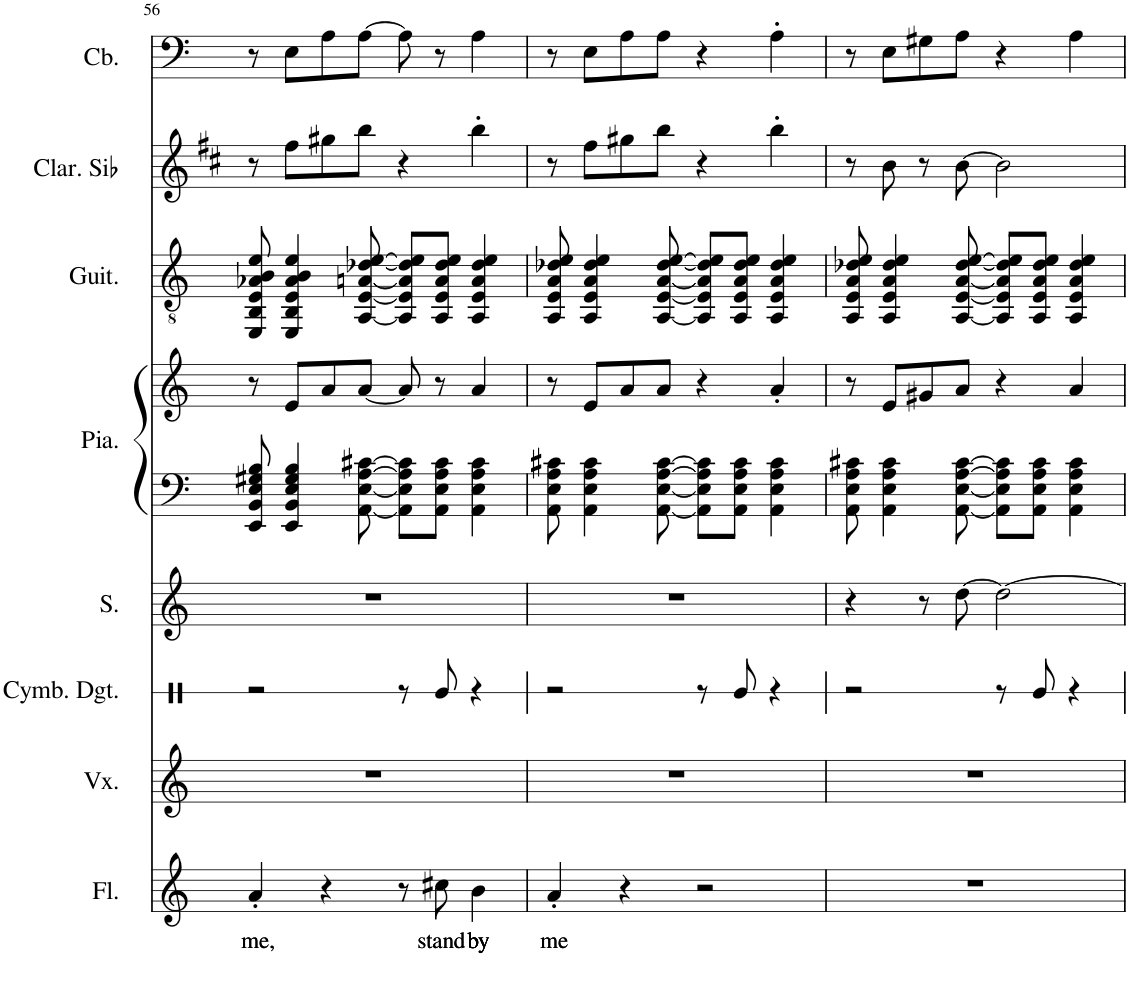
**kern	**text	**kern	**kern	**kern	**kern	**kern	**kern	**kern	**kern
*part8	*part8	*part7	*part6	*part5	*part4	*part4	*part3	*part2	*part1
*staff9	*staff9	*staff8	*staff7	*staff6	*staff5	*staff4	*staff3	*staff2	*staff1
*I"Flûte	*	*I"Voix, Voice Ohh	*I"Cymbales à doigts, Percusión	*I"Soprano, Voice Ahh	*I"Piano	*	*I"Guitare classique	*I"Clarinette en Sib	*I"Contrebasse
*I'Fl.	*	*I'Vx.	*I'Cymb. Dgt.	*I'S.	*I'Pia.	*	*I'Guit.	*I'Clar. Sib	*I'Cb.
!!LO:PB:g=z
*clefG2	*	*clefG2	*clefX	*clefG2	*clefF4	*clefG2	*clefGv2	*clefG2	*clefF4
*	*	*	*	*	*	*	*	*Trd1c2	*Trd7c12
*k[]	*	*k[]	*k[]	*k[]	*k[]	*k[]	*k[]	*k[f#c#]	*k[]
*M4/4	*	*M4/4	*M4/4	*M4/4	*M4/4	*M4/4	*M4/4	*M4/4	*M4/4
=56	=56	=56	=56	=56	=56	=56	=56	=56	=56
!	!LO:LY:b	!	!	!	!	!	!	!	!
4a'/	me,	1r	2r	1r	8EE/ 8BB/ 8E/ 8G#X/ 8B/	8r	8EE/ 8BB/ 8E/ 8A-X/ 8B/ 8e/	8r	8r
.	.	.	.	.	4EE/ 4BB/ 4E/ 4G#/ 4B/	8e/L	4EE/ 4BB/ 4E/ 4A-/ 4B/ 4e/	8ff#\L	8E\L
4r	.	.	.	.	.	8a/	.	8gg#X\	8A\
.	.	.	.	.	[8AA\ [8E\ [8A\ [8c#X\	[8a/J	[8AA/ [8E/ [8An/ [8d-X/ [8e/	8bb\J	[8A\J
8r	.	.	8r	.	8AA\] 8E\] 8A\] 8c#\]L	8a/]	8AA/] 8E/] 8A/] 8d-/] 8e/]L	4r	8A\]
!	!LO:LY:b	!	!	!	!	!	!	!	!
8cc#X\	stand	.	8Re/	.	8AA\ 8E\ 8A\ 8c#\J	8r	8AA/ 8E/ 8A/ 8d-/ 8e/J	.	8r
!	!LO:LY:b	!	!	!	!	!	!	!	!
4b\	by	.	4r	.	4AA\ 4E\ 4A\ 4c#\	4a/	4AA/ 4E/ 4A/ 4d-/ 4e/	4bb'\	4A\
=57	=57	=57	=57	=57	=57	=57	=57	=57	=57
!	!LO:LY:b	!	!	!	!	!	!	!	!
4a'/	me	1r	2r	1r	8AA\ 8E\ 8A\ 8c#X\	8r	8AA/ 8E/ 8A/ 8d-X/ 8e/	8r	8r
.	.	.	.	.	4AA\ 4E\ 4A\ 4c#\	8e/L	4AA/ 4E/ 4A/ 4d-/ 4e/	8ff#\L	8E\L
4r	.	.	.	.	.	8a/	.	8gg#X\	8A\
.	.	.	.	.	[8AA\ [8E\ [8A\ [8c#\	8a/J	[8AA/ [8E/ [8A/ [8d-/ [8e/	8bb\J	8A\J
2r	.	.	8r	.	8AA\] 8E\] 8A\] 8c#\]L	4r	8AA/] 8E/] 8A/] 8d-/] 8e/]L	4r	4r
.	.	.	8Re/	.	8AA\ 8E\ 8A\ 8c#\J	.	8AA/ 8E/ 8A/ 8d-/ 8e/J	.	.
.	.	.	4r	.	4AA\ 4E\ 4A\ 4c#\	4a'/	4AA/ 4E/ 4A/ 4d-/ 4e/	4bb'\	4A'\
=58	=58	=58	=58	=58	=58	=58	=58	=58	=58
1r	.	1r	2r	4r	8AA\ 8E\ 8A\ 8c#X\	8r	8AA/ 8E/ 8A/ 8d-X/ 8e/	8r	8r
.	.	.	.	.	4AA\ 4E\ 4A\ 4c#\	8e/L	4AA/ 4E/ 4A/ 4d-/ 4e/	8b\	8E\L
.	.	.	.	8r	.	8g#X/	.	8r	8G#X\
.	.	.	.	[8dd\	[8AA\ [8E\ [8A\ [8c#\	8a/J	[8AA/ [8E/ [8A/ [8d-/ [8e/	[8b\	8A\J
.	.	.	8r	2dd\_	8AA\] 8E\] 8A\] 8c#\]L	4r	8AA/] 8E/] 8A/] 8d-/] 8e/]L	2b\]	4r
.	.	.	8Re/	.	8AA\ 8E\ 8A\ 8c#\J	.	8AA/ 8E/ 8A/ 8d-/ 8e/J	.	.
.	.	.	4r	.	4AA\ 4E\ 4A\ 4c#\	4a/	4AA/ 4E/ 4A/ 4d-/ 4e/	.	4A\
=	=	=	=	=	=	=	=	=	=
*-	*-	*-	*-	*-	*-	*-	*-	*-	*-
